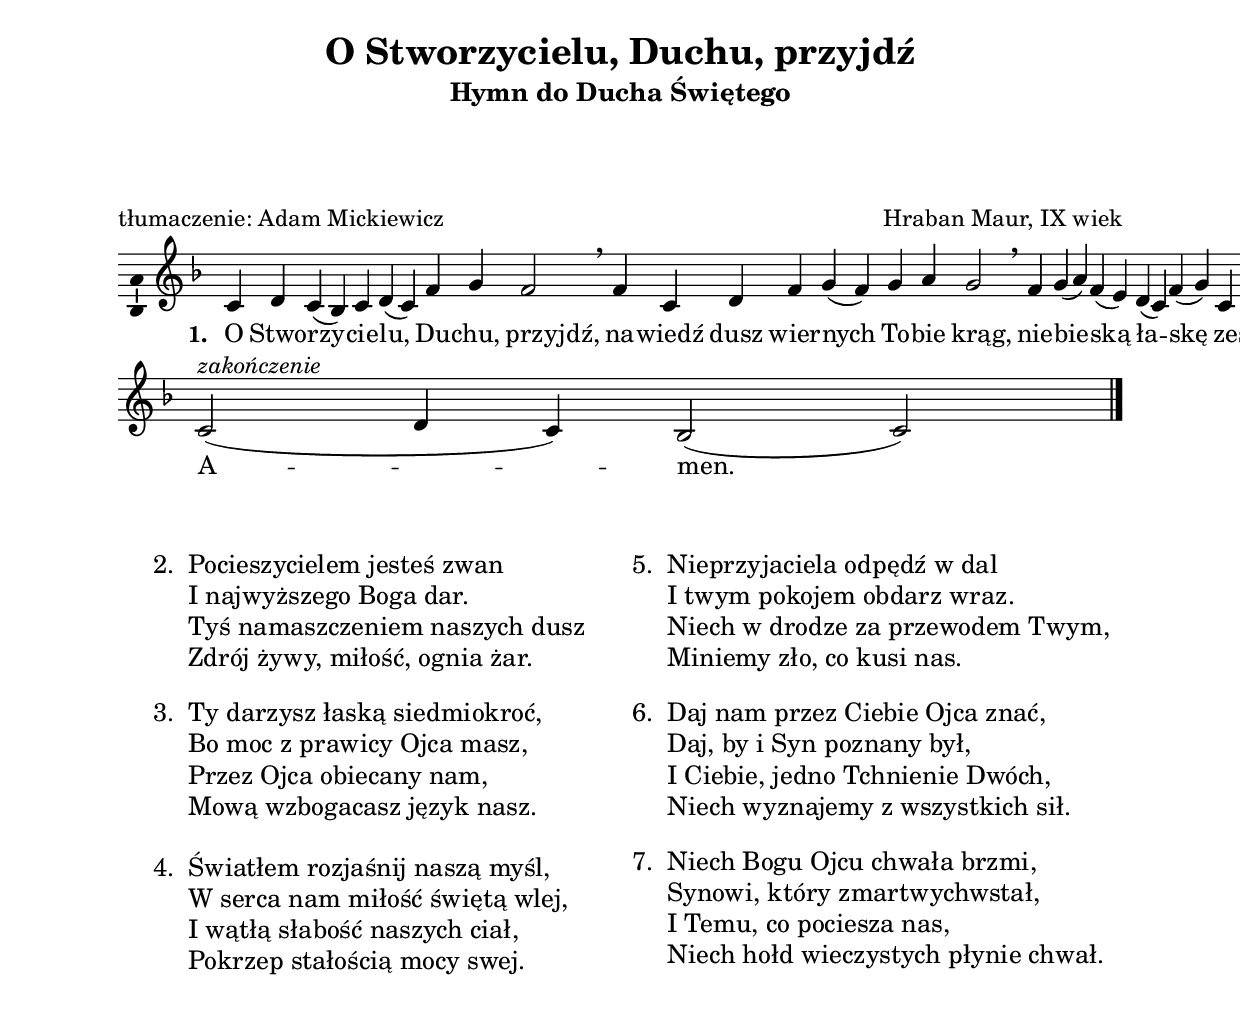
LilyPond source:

\version "2.16.1"
\header	{
  title = "O Stworzycielu, Duchu, przyjdź"
  subtitle =  \markup \column {
    "Hymn do Ducha Świętego"
    " " " " " "
  }
  composer = "Hraban Maur, IX wiek"
  poet = "tłumaczenie: Adam Mickiewicz"
}
commonprops = {
  \autoBeamOff
  \key f \major
  \time 4/4
  \set Score.tempoHideNote = ##t
  \tempo 4=130
}
\paper {
  left-margin = 20 \mm
  right-margin = 20 \mm
  top-margin = 20 \mm
}
#(set-global-staff-size 20)

m = #(define-music-function (parser location off) (number?)
       #{
         \once \override Lyrics.LyricText #'X-offset = #off
       #})

%--------------------------------MELODY--------------------------------
melody = \relative c' {
  c4 d4 c4( bes4)
  c4 d4( c4) f4
  g4 f2 \breathe
  % nawiedź...
  f4 c4 d4 f4
  g4( f4) g4 a4  g2 \breathe
  % niebieską...
  f4  g4( a4) f4( e4)
  d4( c4) f4( g4)
  c,4 d4 f2 \breathe
  % sercom...
  e4( f4) d4  c4( bes4) d4 d4(
  e d4) c4 bes4  c2 \breathe
  \bar ":|"
  % amen
  c2(^\markup { \italic zakończenie } d4 c4)
  bes2( c2)
  \bar"|."
}
text =  \lyricmode {
  \set stanza = "1. "
  O Stwo -- rzy -- cie -- lu, Du -- chu, \m #-1.5 przyjdź,
  na -- wiedź dusz wier -- nych To -- bie \m #-1.5 krąg,
  nie -- bie -- ską ła -- skę ze -- słać \m #-1 racz
  ser -- com, co dzie -- łem są \m #-2 Twych \m #-0.5 rąk.
  A -- men.
}
stanzas = \markup {
  \vspace #3
  \fill-line {
    \large {
      \hspace #0.1
      \column {
        \line {
          "2. "
          \column	{
            "Pocieszycielem jesteś zwan"
            "I najwyższego Boga dar."
            "Tyś namaszczeniem naszych dusz"
            "Zdrój żywy, miłość, ognia żar."
          }
        }
        \vspace #1
        \line {
          "3. "
          \column {
            "Ty darzysz łaską siedmiokroć,"
            "Bo moc z prawicy Ojca masz,"
            "Przez Ojca obiecany nam,"
            "Mową wzbogacasz język nasz."
          }
        }
        \vspace #1
        \line {
          "4. "
          \column {
            "Światłem rozjaśnij naszą myśl,"
            "W serca nam miłość świętą wlej,"
            "I wątłą słabość naszych ciał,"
            "Pokrzep stałością mocy swej."
          }
        }
      }
      \hspace #0.1
      \column {
        \line {
          "5. "
          \column	{
            "Nieprzyjaciela odpędź w dal"
            "I twym pokojem obdarz wraz."
            "Niech w drodze za przewodem Twym,"
            "Miniemy zło, co kusi nas."
          }
        }
        \vspace #1
        \line {
          "6. "
          \column {
            "Daj nam przez Ciebie Ojca znać,"
            "Daj, by i Syn poznany był,"
            "I Ciebie, jedno Tchnienie Dwóch,"
            "Niech wyznajemy z wszystkich sił."
          }
        }
        \vspace #1
        \line {
          "7. "
          \column {
            "Niech Bogu Ojcu chwała brzmi,"
            "Synowi, który zmartwychwstał,"
            "I Temu, co pociesza nas,"
            "Niech hołd wieczystych płynie chwał."
          }
        }
      }
      \hspace #0.1
    }
  }
}

\score {
  \new Staff {
    \commonprops
    \set Voice.midiInstrument = "clarinet"
    \melody
  }
  \addlyrics \text
  \layout {
    indent = 0\cm
    \context {
      \Staff \consists "Ambitus_engraver"
    }
    \context {
      \Score
      timing = ##f
      barAlways = ##t
      defaultBarType = ""
    }
    \context {
      \Staff \remove "Time_signature_engraver"
    }
  }
  \midi { }
}

\stanzas
